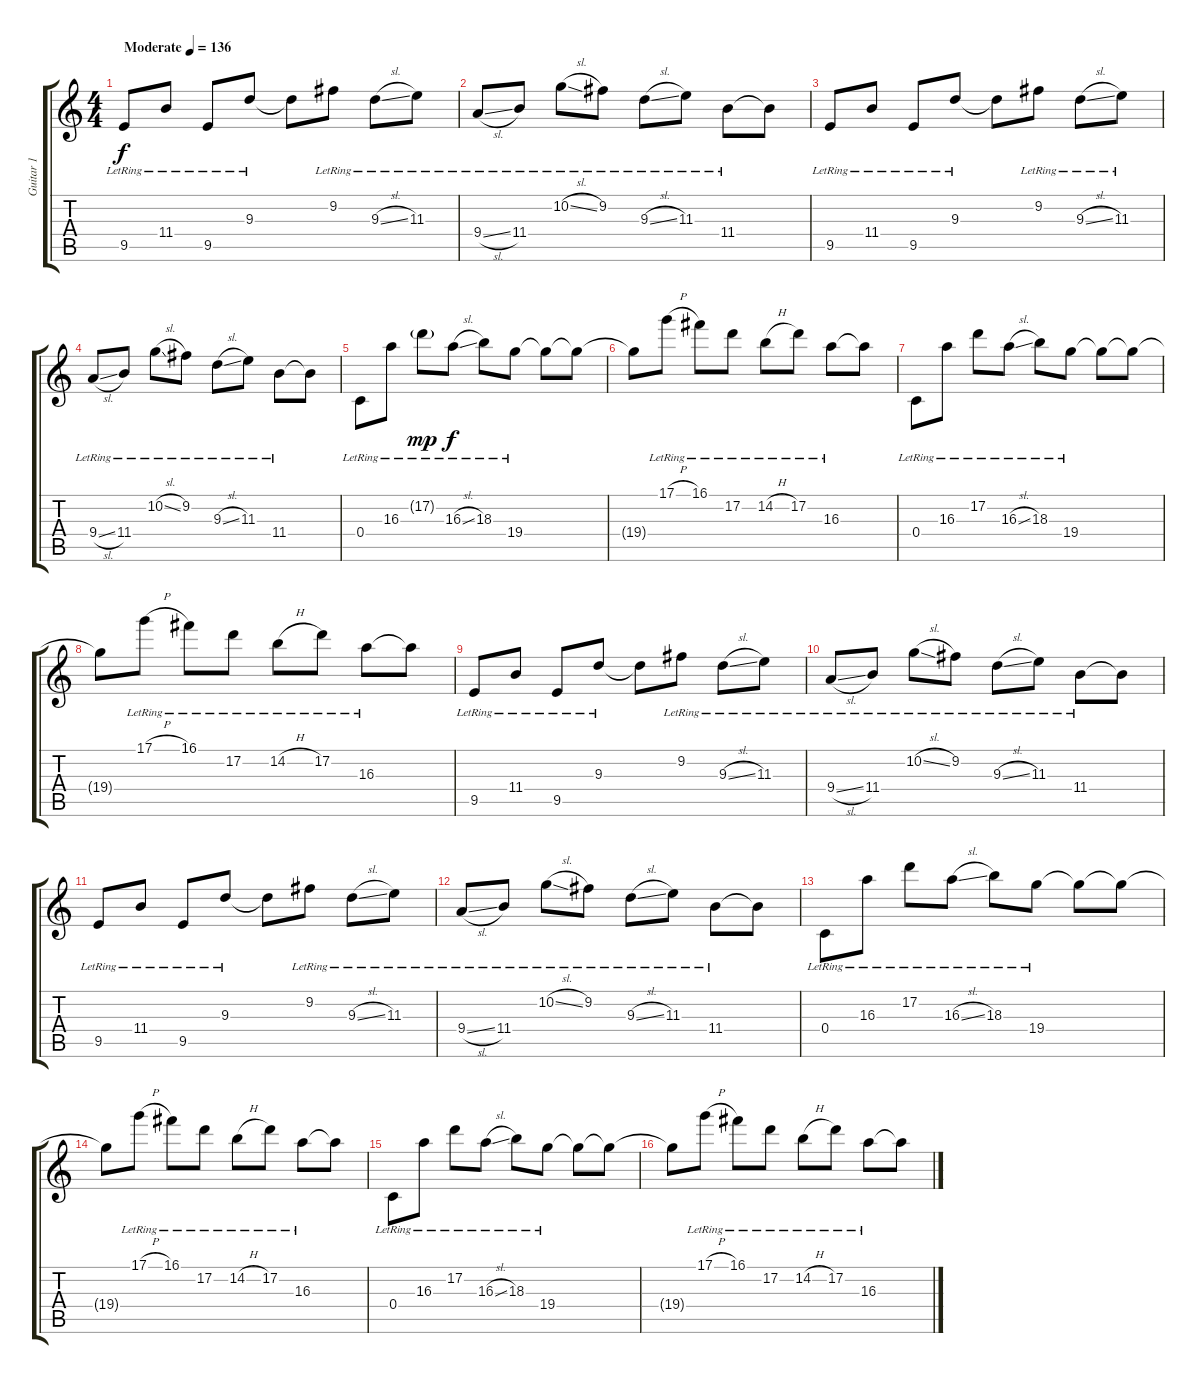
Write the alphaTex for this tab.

\track ("Guitar 1" "Guitar 1") {instrument electricguitarjazz}
\staff {score tabs}
\tuning (D4 A3 F3 C3 G2 C2) {hide}
\ts (4 4)
\tempo (136 "Moderate")
\clef g2
\ks c
9.5{lr}.8{dy f instrument electricguitarjazz} 11.4{lr}.8 9.5{lr}.8 9.3{lr}.8 9.3{t}.8 9.2{lr}.8 9.3{sl lr}.8 11.3{lr}.8 |
9.4{sl lr}.8 11.4{lr}.8 10.2{sl lr}.8 9.2{lr}.8 9.3{sl lr}.8 11.3{lr}.8 11.4{lr}.8 11.4{t}.8 |
9.5{lr}.8 11.4{lr}.8 9.5{lr}.8 9.3{lr}.8 9.3{t}.8 9.2{lr}.8 9.3{sl lr}.8 11.3{lr}.8 |
9.4{sl lr}.8 11.4{lr}.8 10.2{sl lr}.8 9.2{lr}.8 9.3{sl lr}.8 11.3{lr}.8 11.4{lr}.8 11.4{t}.8 |
0.4{lr}.8 16.3{lr}.8 17.2{g lr}.8{dy mp} 16.3{sl lr}.8{dy f} 18.3{lr}.8 19.4{lr}.8 19.4{t}.8 19.4{t}.8 |
19.4{t}.8 17.1{h lr}.8 16.1{lr}.8 17.2{lr}.8 14.2{h lr}.8 17.2{lr}.8 16.3{lr}.8 16.3{t}.8 |
0.4{lr}.8 16.3{lr}.8 17.2{lr}.8 16.3{sl lr}.8 18.3{lr}.8 19.4{lr}.8 19.4{t}.8 19.4{t}.8 |
19.4{t}.8 17.1{h lr}.8 16.1{lr}.8 17.2{lr}.8 14.2{h lr}.8 17.2{lr}.8 16.3{lr}.8 16.3{t}.8 |
9.5{lr}.8 11.4{lr}.8 9.5{lr}.8 9.3{lr}.8 9.3{t}.8 9.2{lr}.8 9.3{sl lr}.8 11.3{lr}.8 |
9.4{sl lr}.8 11.4{lr}.8 10.2{sl lr}.8 9.2{lr}.8 9.3{sl lr}.8 11.3{lr}.8 11.4{lr}.8 11.4{t}.8 |
9.5{lr}.8 11.4{lr}.8 9.5{lr}.8 9.3{lr}.8 9.3{t}.8 9.2{lr}.8 9.3{sl lr}.8 11.3{lr}.8 |
9.4{sl lr}.8 11.4{lr}.8 10.2{sl lr}.8 9.2{lr}.8 9.3{sl lr}.8 11.3{lr}.8 11.4{lr}.8 11.4{t}.8 |
0.4{lr}.8 16.3{lr}.8 17.2{lr}.8 16.3{sl lr}.8 18.3{lr}.8 19.4{lr}.8 19.4{t}.8 19.4{t}.8 |
19.4{t}.8 17.1{h lr}.8 16.1{lr}.8 17.2{lr}.8 14.2{h lr}.8 17.2{lr}.8 16.3{lr}.8 16.3{t}.8 |
0.4{lr}.8 16.3{lr}.8 17.2{lr}.8 16.3{sl lr}.8 18.3{lr}.8 19.4{lr}.8 19.4{t}.8 19.4{t}.8 |
19.4{t}.8 17.1{h lr}.8 16.1{lr}.8 17.2{lr}.8 14.2{h lr}.8 17.2{lr}.8 16.3{lr}.8 16.3{t}.8
